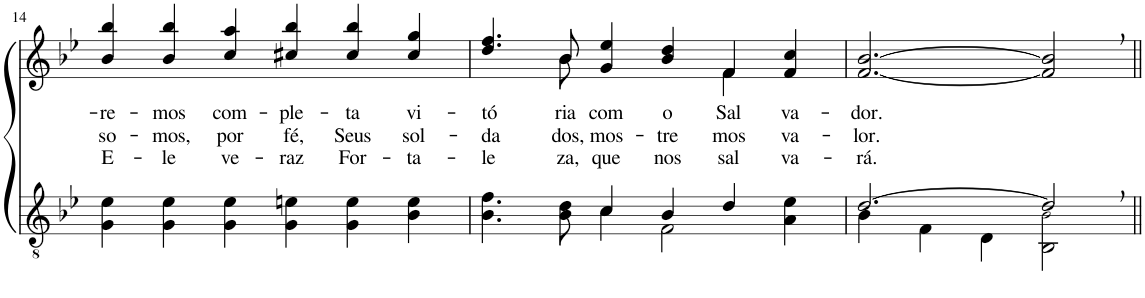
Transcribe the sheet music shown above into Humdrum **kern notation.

**kern	**kern	**text	**text	**text
*part2	*part1	*part1	*part1	*part1
*staff2	*staff1	*staff1	*staff1	*staff1
*I"Parte III e IV	*I"Parte I e II	*	*	*
!!LO:PB:g=z
*clefGv2	*clefG2	*	*	*
*Trd4c7	*Trd4c7	*	*	*
*k[b-e-]	*k[b-e-]	*	*	*
*M6/4	*M6/4	*	*	*
=14	=14	=14	=14	=14
!	!	!LO:LY:b	!LO:LY:b	!LO:LY:b
4G\ 4e-\	4b-/ 4bb-/	-re-	so-	E-
!	!	!LO:LY:b	!LO:LY:b	!LO:LY:b
4G\ 4e-\	4b-/ 4bb-/	-mos	-mos,	-le
!	!	!LO:LY:b	!LO:LY:b	!LO:LY:b
4G\ 4e-\	4cc/ 4aa/	com-	por	ve-
!	!	!LO:LY:b	!LO:LY:b	!LO:LY:b
4G\ 4en\	4cc#X/ 4bb-/	-ple-	fé,	-raz
!	!	!LO:LY:b	!LO:LY:b	!LO:LY:b
4G\ 4e\	4cc#/ 4bb-/	-ta	Seus	For-
!	!	!LO:LY:b	!LO:LY:b	!LO:LY:b
4B-\ 4e\	4cc#/ 4gg/	vi-	sol-	-ta-
=15	=15	=15	=15	=15
*^	*	*	*	*
!	!	!	!LO:LY:b	!LO:LY:b	!LO:LY:b
*	*	*^	*	*	*
2ryy	4.B-\ 4.f\	4.dd/ 4.ff/	4.ryy	-tó-	-da-	-le-
!	!	!	!	!LO:LY:b	!LO:LY:b	!LO:LY:b
.	8B-\ 8d\	8b-/	8b-\	-ria	-dos,	-za,
!	!	!	!	!LO:LY:b	!LO:LY:b	!LO:LY:b
4c/	4c\	4g/ 4ee-/	2ryy	com	mos-	que
!	!	!	!	!LO:LY:b	!LO:LY:b	!LO:LY:b
4B-/	2F\	4b-/ 4dd/	.	o	-tre-	nos
!	!	!	!	!LO:LY:b	!LO:LY:b	!LO:LY:b
4d/	.	4f/	4f\	Sal-	-mos	sal-
!	!	!	!	!LO:LY:b	!LO:LY:b	!LO:LY:b
4ryy	4A\ 4e-\	4f/ 4cc/	4ryy	-va-	va-	-va-
=16	=16	=16	=16	=16	=16	=16
!	!	!	!	!LO:LY:b	!LO:LY:b	!LO:LY:b
*	*	*v	*v	*	*	*
[2.d/	4B-\	[2.f/ [2.b-/	-dor.	-lor.	-rá.
.	4F\	.	.	.	.
.	4D\	.	.	.	.
2d,/]	2BB-\ 2B-!\	2f/], 2b-/],	.	.	.
*v	*v	*	*	*	*
=||	=||	=||	=||	=||
*-	*-	*-	*-	*-
